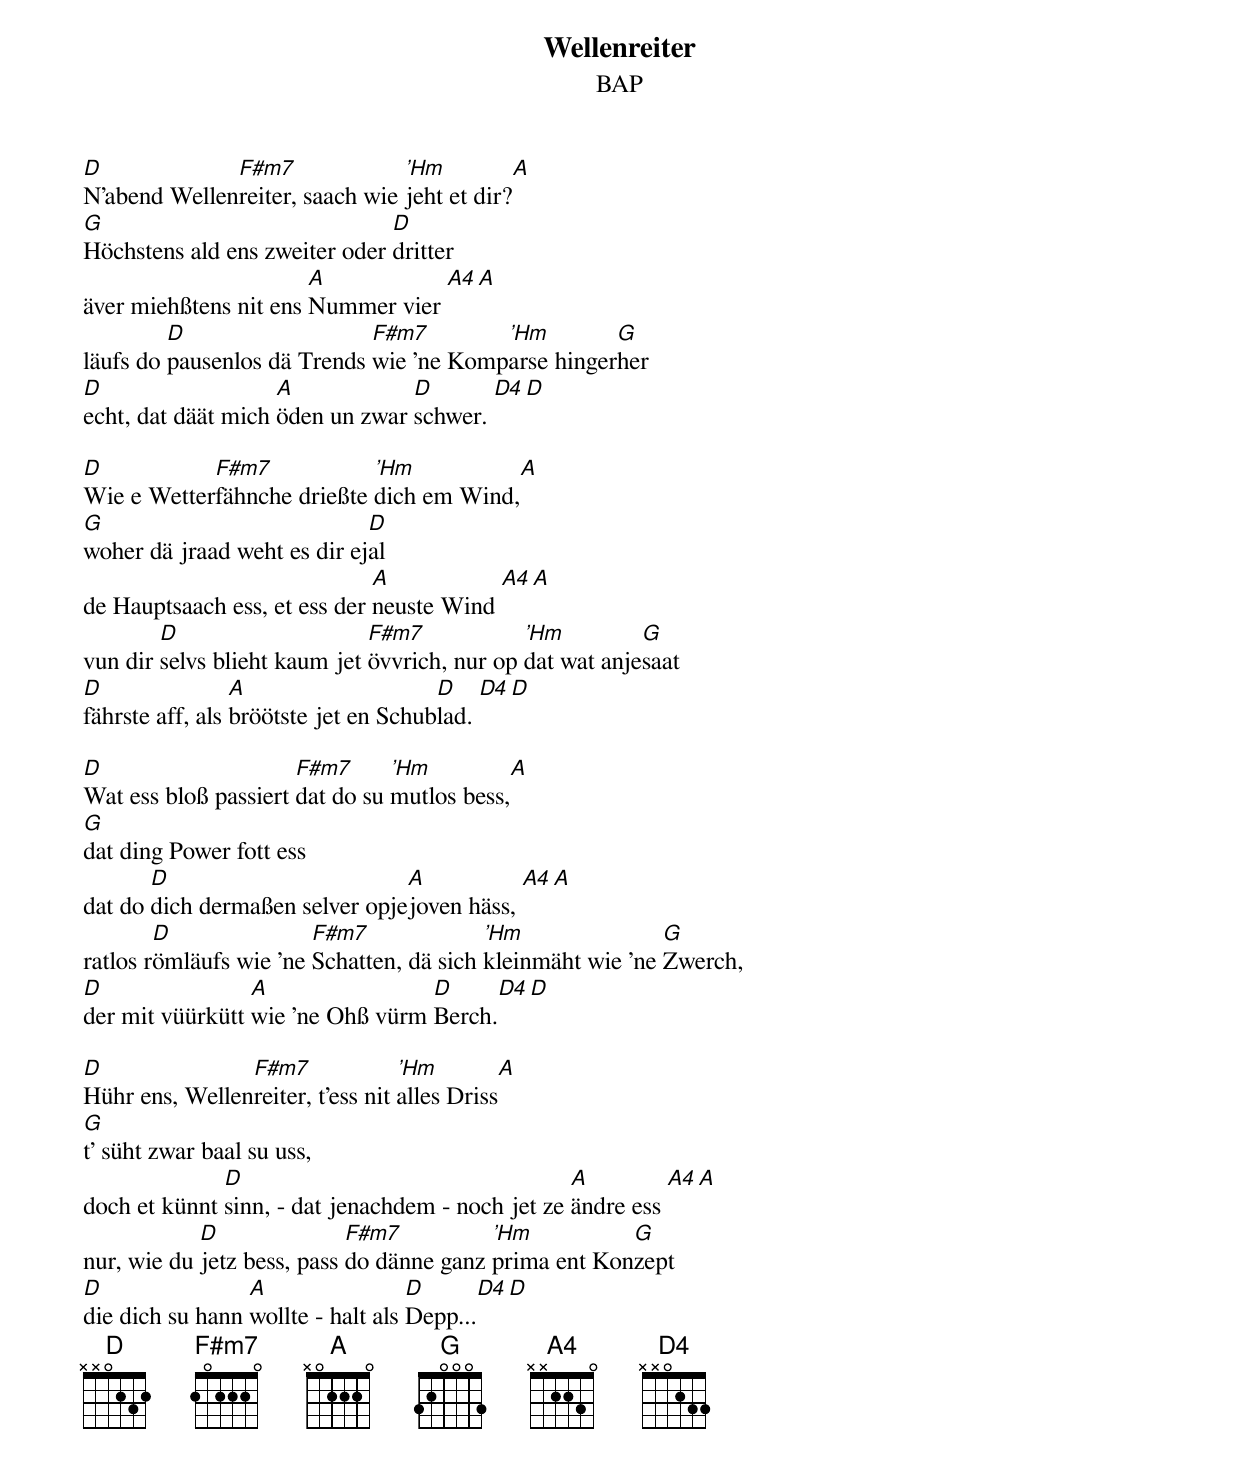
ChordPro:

{t:Wellenreiter}
{st:BAP}

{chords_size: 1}
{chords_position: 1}
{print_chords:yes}
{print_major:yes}
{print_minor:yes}
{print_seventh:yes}
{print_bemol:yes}
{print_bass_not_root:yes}
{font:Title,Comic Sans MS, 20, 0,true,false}
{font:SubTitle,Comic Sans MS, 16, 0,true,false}
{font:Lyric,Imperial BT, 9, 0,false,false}
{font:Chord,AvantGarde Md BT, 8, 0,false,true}
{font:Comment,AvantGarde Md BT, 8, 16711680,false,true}
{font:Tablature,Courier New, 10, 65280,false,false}
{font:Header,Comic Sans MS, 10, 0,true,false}
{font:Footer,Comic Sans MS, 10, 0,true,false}
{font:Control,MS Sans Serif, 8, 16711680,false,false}
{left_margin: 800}
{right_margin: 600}
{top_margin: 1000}
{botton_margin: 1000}
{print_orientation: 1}




[D]N'abend Wellen[F#m7]reiter, saach wie ['Hm]jeht et dir?[A]
[G]Höchstens ald ens zweiter oder [D]dritter
äver miehßtens nit ens [A]Nummer vier [A4][A]
läufs do [D]pausenlos dä Trends [F#m7]wie 'ne Komp['Hm]arse hinger[G]her
[D]echt, dat däät mich [A]öden un zwar [D]schwer. [D4][D]

[D]Wie e Wetter[F#m7]fähnche drießte ['Hm]dich em Wind,[A]
[G]woher dä jraad weht es dir ej[D]al
de Hauptsaach ess, et ess der [A]neuste Wind [A4][A]
vun dir [D]selvs blieht kaum jet [F#m7]övvrich, nur op ['Hm]dat wat anje[G]saat
[D]fährste aff, als [A]bröötste jet en Schub[D]lad. [D4][D]

[D]Wat ess bloß passiert [F#m7]dat do su ['Hm]mutlos bess,[A]
[G]dat ding Power fott ess
dat do [D]dich dermaßen selver opje[A]joven häss, [A4][A]
ratlos r[D]ömläufs wie 'ne [F#m7]Schatten, dä sich ['Hm]kleinmäht wie 'ne [G]Zwerch,
[D]der mit vüürkütt [A]wie 'ne Ohß vürm [D]Berch.[D4][D]

[D]Hühr ens, Wellen[F#m7]reiter, t'ess nit ['Hm]alles Driss[A]
[G]t' süht zwar baal su uss,
doch et künnt [D]sinn, - dat jenachdem - noch jet ze [A]ändre ess [A4][A]
nur, wie du [D]jetz bess, pass [F#m7]do dänne ganz ['Hm]prima ent Kon[G]zept
[D]die dich su hann [A]wollte - halt als [D]Depp...[D4][D]
